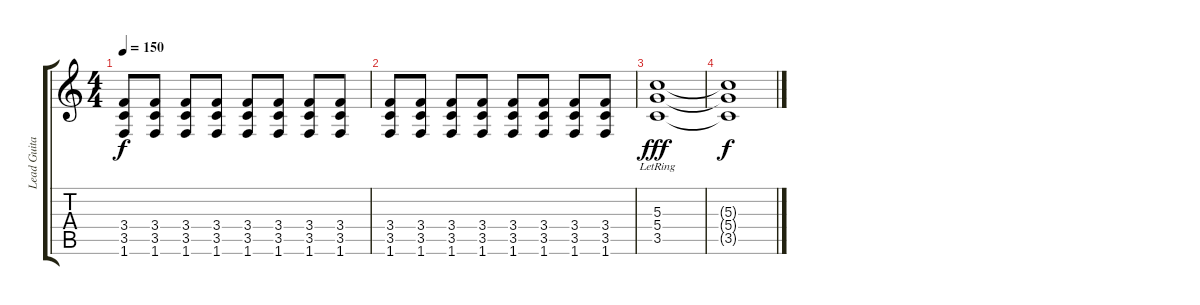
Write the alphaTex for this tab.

\track ("Lead Guitar" "Lead Guita") {instrument distortionguitar}
\staff {score tabs}
\tuning (E4 B3 G3 D3 A2 E2) {hide}
\ts (4 4)
\tempo 150
\clef g2
\ks c
(3.4 3.5 1.6).8{dy f} (3.4 3.5 1.6).8 (3.4 3.5 1.6).8 (3.4 3.5 1.6).8 (3.4 3.5 1.6).8 (3.4 3.5 1.6).8 (3.4 3.5 1.6).8 (3.4 3.5 1.6).8 |
(3.4 3.5 1.6).8 (3.4 3.5 1.6).8 (3.4 3.5 1.6).8 (3.4 3.5 1.6).8 (3.4 3.5 1.6).8 (3.4 3.5 1.6).8 (3.4 3.5 1.6).8 (3.4 3.5 1.6).8 |
(5.3{lr} 5.4{lr} 3.5{lr}).1{dy fff} |
(5.3{t} 5.4{t} 3.5{t}).1{dy f}
